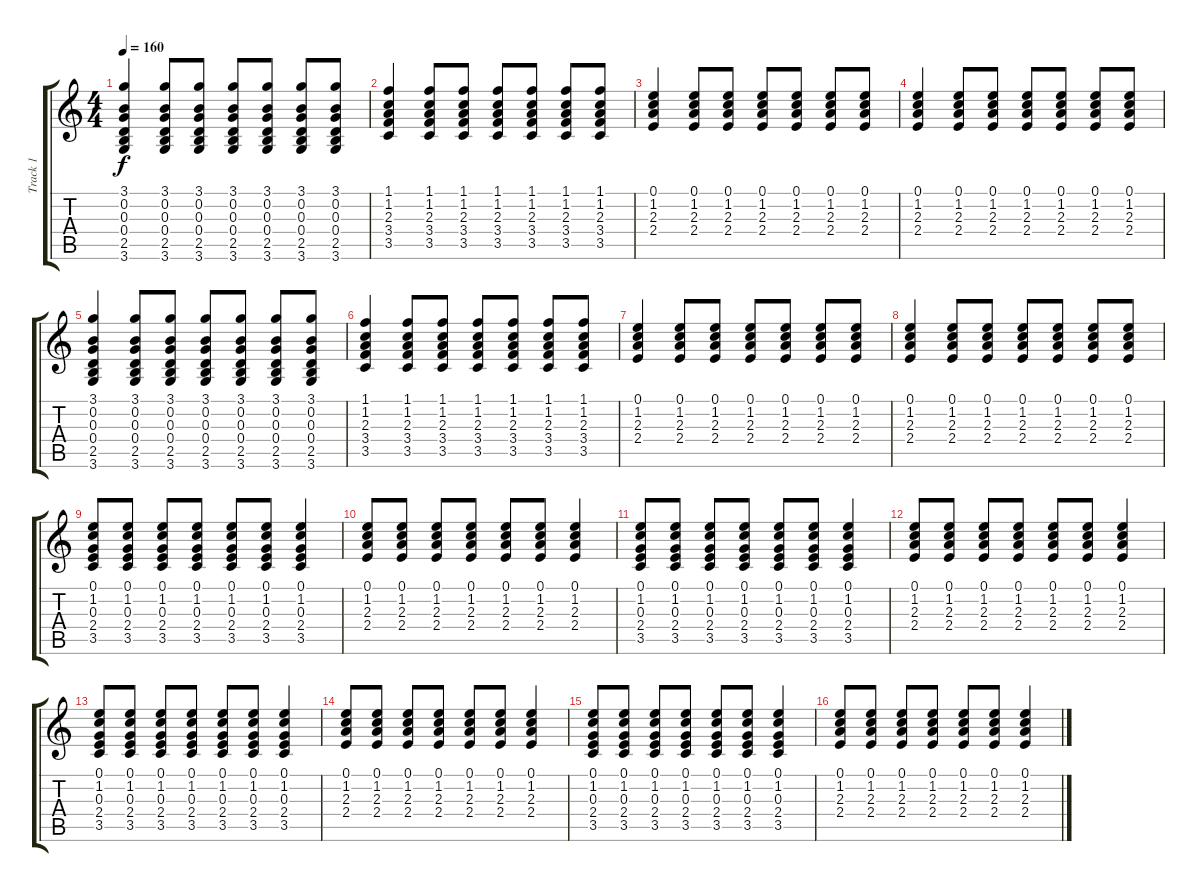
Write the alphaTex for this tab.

\track ("Track 1" "Track 1") {instrument acousticguitarnylon}
\staff {score tabs}
\tuning (E4 B3 G3 D3 A2 E2) {hide}
\ts (4 4)
\tempo 160
\clef g2
\ks c
(3.1 0.2 0.3 0.4 2.5 3.6).4{dy f} (3.1 0.2 0.3 0.4 2.5 3.6).8 (3.1 0.2 0.3 0.4 2.5 3.6).8 (3.1 0.2 0.3 0.4 2.5 3.6).8 (3.1 0.2 0.3 0.4 2.5 3.6).8 (3.1 0.2 0.3 0.4 2.5 3.6).8 (3.1 0.2 0.3 0.4 2.5 3.6).8 |
(1.1 1.2 2.3 3.4 3.5).4 (1.1 1.2 2.3 3.4 3.5).8 (1.1 1.2 2.3 3.4 3.5).8 (1.1 1.2 2.3 3.4 3.5).8 (1.1 1.2 2.3 3.4 3.5).8 (1.1 1.2 2.3 3.4 3.5).8 (1.1 1.2 2.3 3.4 3.5).8 |
(0.1 1.2 2.3 2.4).4 (0.1 1.2 2.3 2.4).8 (0.1 1.2 2.3 2.4).8 (0.1 1.2 2.3 2.4).8 (0.1 1.2 2.3 2.4).8 (0.1 1.2 2.3 2.4).8 (0.1 1.2 2.3 2.4).8 |
(0.1 1.2 2.3 2.4).4 (0.1 1.2 2.3 2.4).8 (0.1 1.2 2.3 2.4).8 (0.1 1.2 2.3 2.4).8 (0.1 1.2 2.3 2.4).8 (0.1 1.2 2.3 2.4).8 (0.1 1.2 2.3 2.4).8 |
(3.1 0.2 0.3 0.4 2.5 3.6).4 (3.1 0.2 0.3 0.4 2.5 3.6).8 (3.1 0.2 0.3 0.4 2.5 3.6).8 (3.1 0.2 0.3 0.4 2.5 3.6).8 (3.1 0.2 0.3 0.4 2.5 3.6).8 (3.1 0.2 0.3 0.4 2.5 3.6).8 (3.1 0.2 0.3 0.4 2.5 3.6).8 |
(1.1 1.2 2.3 3.4 3.5).4 (1.1 1.2 2.3 3.4 3.5).8 (1.1 1.2 2.3 3.4 3.5).8 (1.1 1.2 2.3 3.4 3.5).8 (1.1 1.2 2.3 3.4 3.5).8 (1.1 1.2 2.3 3.4 3.5).8 (1.1 1.2 2.3 3.4 3.5).8 |
(0.1 1.2 2.3 2.4).4 (0.1 1.2 2.3 2.4).8 (0.1 1.2 2.3 2.4).8 (0.1 1.2 2.3 2.4).8 (0.1 1.2 2.3 2.4).8 (0.1 1.2 2.3 2.4).8 (0.1 1.2 2.3 2.4).8 |
(0.1 1.2 2.3 2.4).4 (0.1 1.2 2.3 2.4).8 (0.1 1.2 2.3 2.4).8 (0.1 1.2 2.3 2.4).8 (0.1 1.2 2.3 2.4).8 (0.1 1.2 2.3 2.4).8 (0.1 1.2 2.3 2.4).8 |
(0.1 1.2 0.3 2.4 3.5).8 (0.1 1.2 0.3 2.4 3.5).8 (0.1 1.2 0.3 2.4 3.5).8 (0.1 1.2 0.3 2.4 3.5).8 (0.1 1.2 0.3 2.4 3.5).8 (0.1 1.2 0.3 2.4 3.5).8 (0.1 1.2 0.3 2.4 3.5).4 |
(0.1 1.2 2.3 2.4).8 (0.1 1.2 2.3 2.4).8 (0.1 1.2 2.3 2.4).8 (0.1 1.2 2.3 2.4).8 (0.1 1.2 2.3 2.4).8 (0.1 1.2 2.3 2.4).8 (0.1 1.2 2.3 2.4).4 |
(0.1 1.2 0.3 2.4 3.5).8 (0.1 1.2 0.3 2.4 3.5).8 (0.1 1.2 0.3 2.4 3.5).8 (0.1 1.2 0.3 2.4 3.5).8 (0.1 1.2 0.3 2.4 3.5).8 (0.1 1.2 0.3 2.4 3.5).8 (0.1 1.2 0.3 2.4 3.5).4 |
(0.1 1.2 2.3 2.4).8 (0.1 1.2 2.3 2.4).8 (0.1 1.2 2.3 2.4).8 (0.1 1.2 2.3 2.4).8 (0.1 1.2 2.3 2.4).8 (0.1 1.2 2.3 2.4).8 (0.1 1.2 2.3 2.4).4 |
(0.1 1.2 0.3 2.4 3.5).8 (0.1 1.2 0.3 2.4 3.5).8 (0.1 1.2 0.3 2.4 3.5).8 (0.1 1.2 0.3 2.4 3.5).8 (0.1 1.2 0.3 2.4 3.5).8 (0.1 1.2 0.3 2.4 3.5).8 (0.1 1.2 0.3 2.4 3.5).4 |
(0.1 1.2 2.3 2.4).8 (0.1 1.2 2.3 2.4).8 (0.1 1.2 2.3 2.4).8 (0.1 1.2 2.3 2.4).8 (0.1 1.2 2.3 2.4).8 (0.1 1.2 2.3 2.4).8 (0.1 1.2 2.3 2.4).4 |
(0.1 1.2 0.3 2.4 3.5).8 (0.1 1.2 0.3 2.4 3.5).8 (0.1 1.2 0.3 2.4 3.5).8 (0.1 1.2 0.3 2.4 3.5).8 (0.1 1.2 0.3 2.4 3.5).8 (0.1 1.2 0.3 2.4 3.5).8 (0.1 1.2 0.3 2.4 3.5).4 |
(0.1 1.2 2.3 2.4).8 (0.1 1.2 2.3 2.4).8 (0.1 1.2 2.3 2.4).8 (0.1 1.2 2.3 2.4).8 (0.1 1.2 2.3 2.4).8 (0.1 1.2 2.3 2.4).8 (0.1 1.2 2.3 2.4).4
